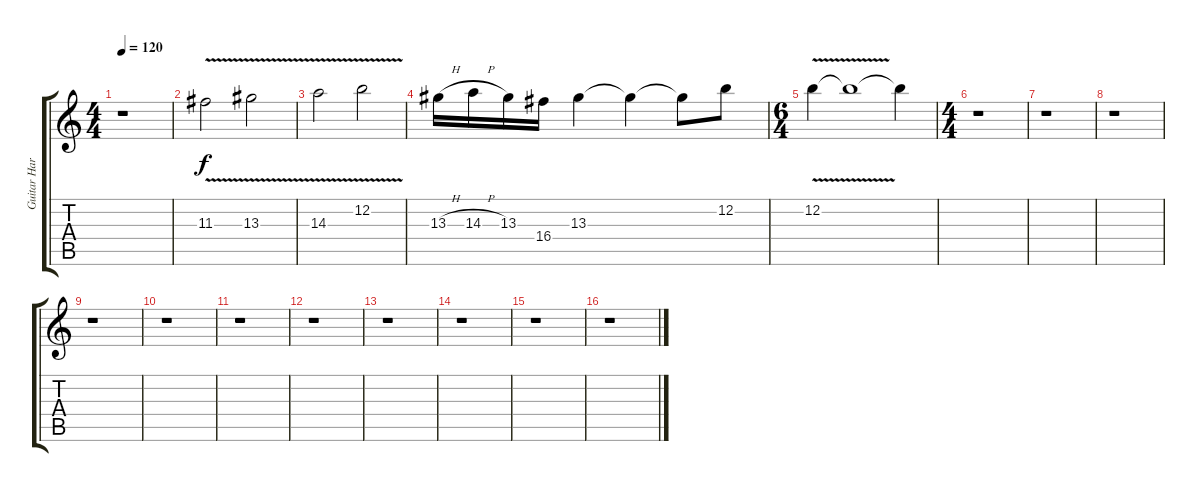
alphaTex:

\track ("Guitar Harmonies" "Guitar Har") {instrument overdrivenguitar}
\staff {score tabs}
\tuning (E4 B3 G3 D3 A2 E2) {hide}
\ts (4 4)
\tempo 120
\clef g2
\ks c
r.1{dy f} |
11.3{v}.2 13.3{v}.2 |
14.3{v}.2 12.2{v}.2 |
13.3{h}.16 14.3{h}.16 13.3.16 16.4.16 13.3.4 13.3{t}.4 13.3{t}.8 12.2.8 |
\ts (6 4)
12.2{v}.4 12.2{t}.1 12.2{t}.4 |
\ts (4 4)
r.1 |
r.1 |
r.1 |
r.1 |
r.1 |
r.1 |
r.1 |
r.1 |
r.1 |
r.1 |
r.1
